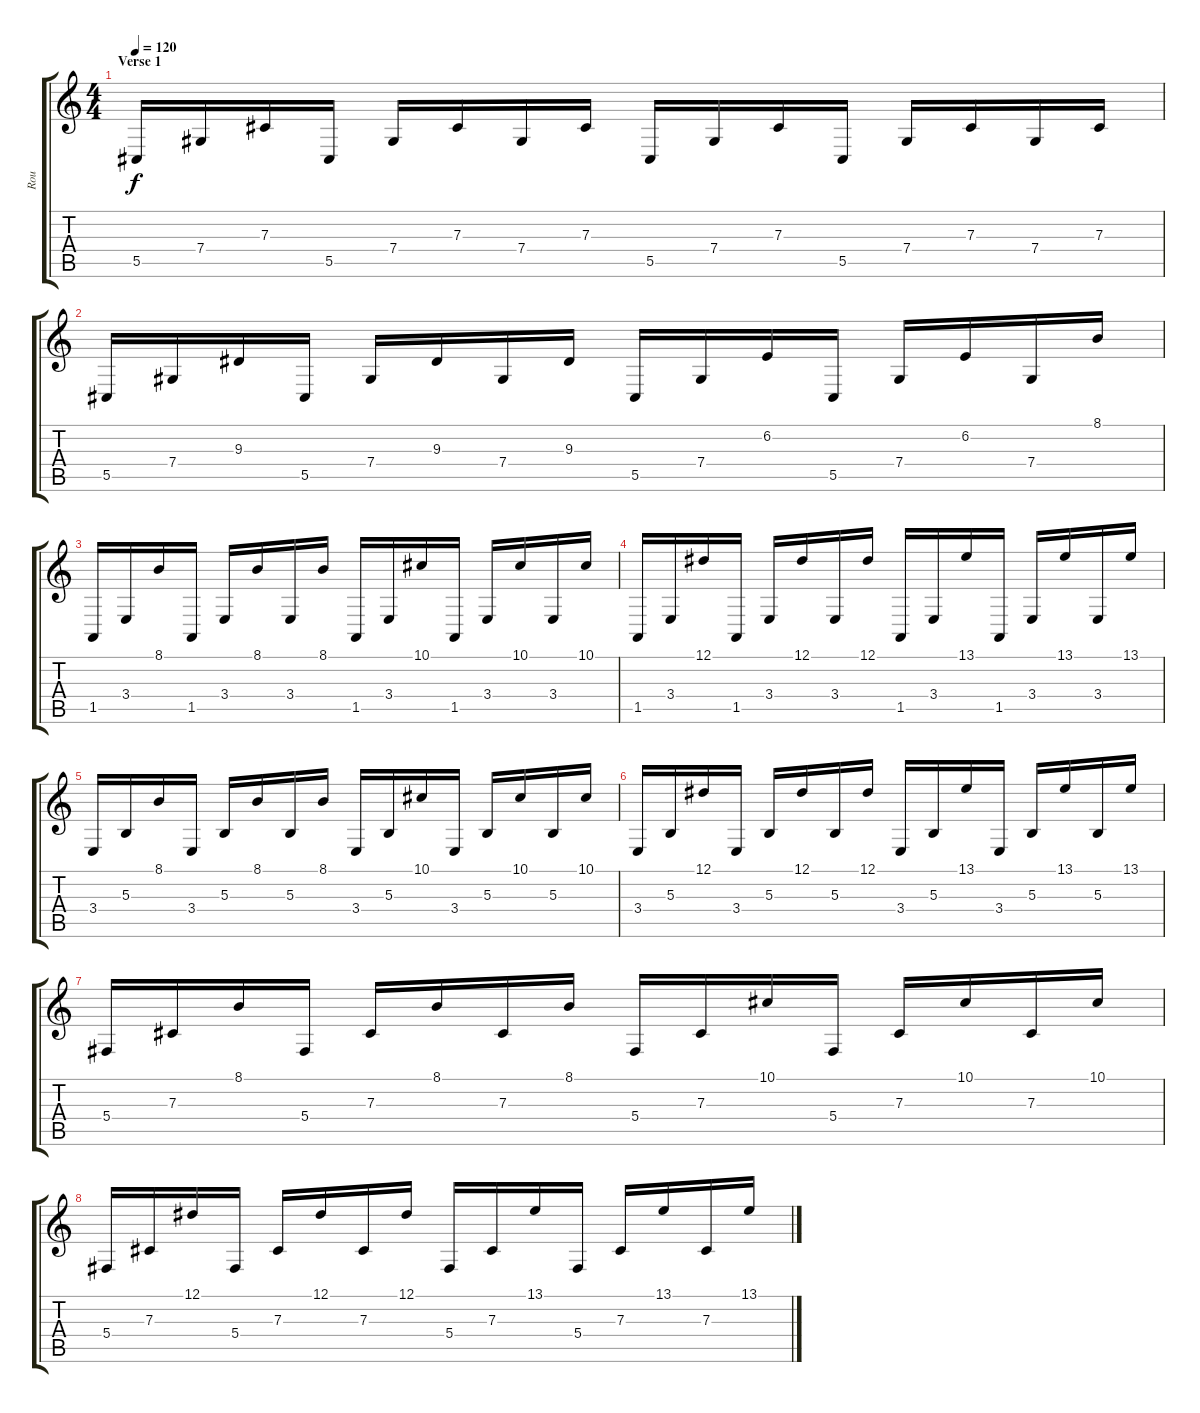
\track ("Rou" "Rou") {instrument lead2sawtooth}
\staff {score tabs}
\tuning (Eb4 Bb3 Gb3 Db3 Ab2 Db2) {hide}
\ts (4 4)
\section ("" "Verse 1")
\tempo 120
\clef g2
\ks c
5.5.16{dy f} 7.4.16 7.3.16 5.5.16 7.4.16 7.3.16 7.4.16 7.3.16 5.5.16 7.4.16 7.3.16 5.5.16 7.4.16 7.3.16 7.4.16 7.3.16 |
5.5.16 7.4.16 9.3.16 5.5.16 7.4.16 9.3.16 7.4.16 9.3.16 5.5.16 7.4.16 6.2.16 5.5.16 7.4.16 6.2.16 7.4.16 8.1.16 |
1.5.16 3.4.16 8.1.16 1.5.16 3.4.16 8.1.16 3.4.16 8.1.16 1.5.16 3.4.16 10.1.16 1.5.16 3.4.16 10.1.16 3.4.16 10.1.16 |
1.5.16 3.4.16 12.1.16 1.5.16 3.4.16 12.1.16 3.4.16 12.1.16 1.5.16 3.4.16 13.1.16 1.5.16 3.4.16 13.1.16 3.4.16 13.1.16 |
3.4.16 5.3.16 8.1.16 3.4.16 5.3.16 8.1.16 5.3.16 8.1.16 3.4.16 5.3.16 10.1.16 3.4.16 5.3.16 10.1.16 5.3.16 10.1.16 |
3.4.16 5.3.16 12.1.16 3.4.16 5.3.16 12.1.16 5.3.16 12.1.16 3.4.16 5.3.16 13.1.16 3.4.16 5.3.16 13.1.16 5.3.16 13.1.16 |
5.4.16 7.3.16 8.1.16 5.4.16 7.3.16 8.1.16 7.3.16 8.1.16 5.4.16 7.3.16 10.1.16 5.4.16 7.3.16 10.1.16 7.3.16 10.1.16 |
5.4.16 7.3.16 12.1.16 5.4.16 7.3.16 12.1.16 7.3.16 12.1.16 5.4.16 7.3.16 13.1.16 5.4.16 7.3.16 13.1.16 7.3.16 13.1.16
